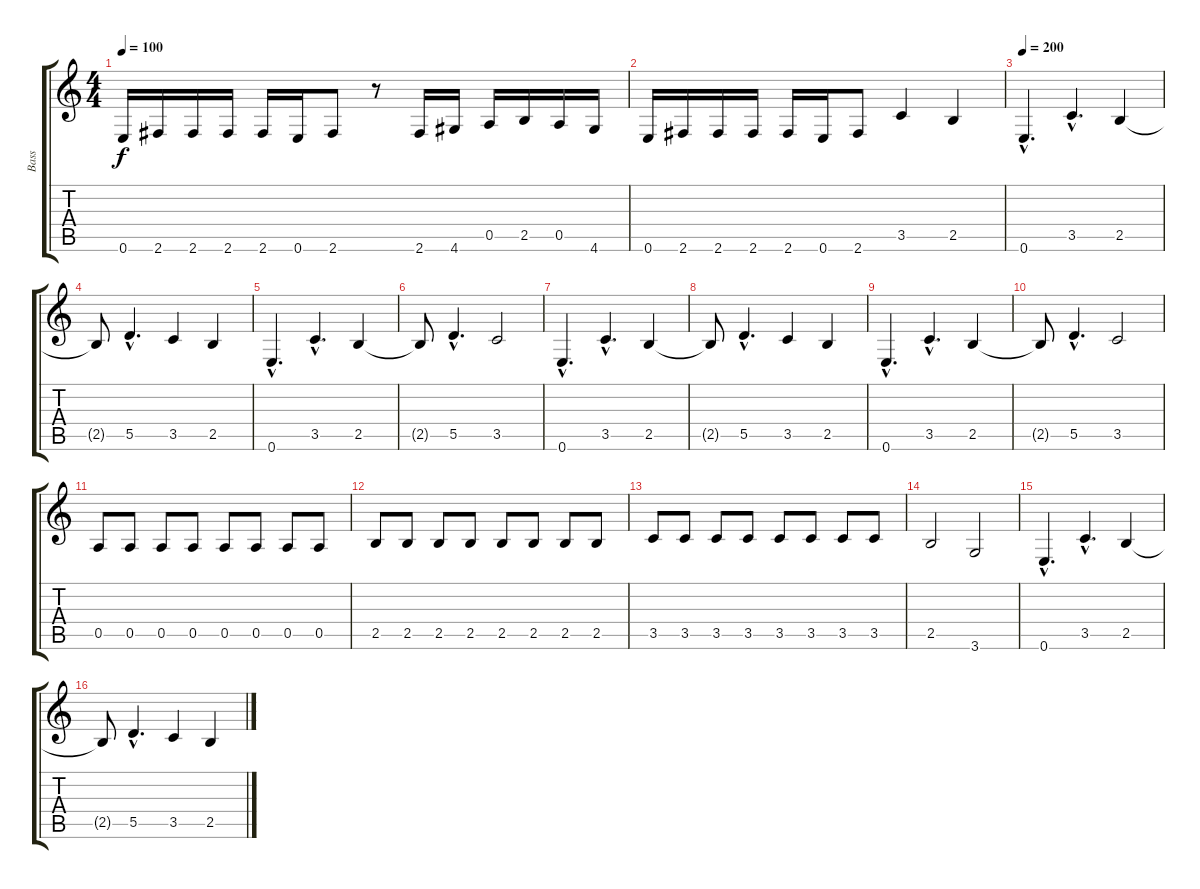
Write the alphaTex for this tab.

\track ("Bass" "Bass") {instrument electricbassfinger}
\staff {score tabs}
\tuning (E4 B3 G3 D3 A2 E2) {hide}
\ts (4 4)
\tempo 100
\clef g2
\ks c
0.6.16{dy f} 2.6.16 2.6.16 2.6.16 2.6.16 0.6.16 2.6.8 r.8 2.6.16 4.6.16 0.5.16 2.5.16 0.5.16 4.6.16 |
0.6.16 2.6.16 2.6.16 2.6.16 2.6.16 0.6.16 2.6.8 3.5.4 2.5.4 |
\tempo 200
0.6{hac}.4{d} 3.5{hac}.4{d} 2.5.4 |
2.5{t}.8 5.5{hac}.4{d} 3.5.4 2.5.4 |
0.6{hac}.4{d} 3.5{hac}.4{d} 2.5.4 |
2.5{t}.8 5.5{hac}.4{d} 3.5.2 |
0.6{hac}.4{d} 3.5{hac}.4{d} 2.5.4 |
2.5{t}.8 5.5{hac}.4{d} 3.5.4 2.5.4 |
0.6{hac}.4{d} 3.5{hac}.4{d} 2.5.4 |
2.5{t}.8 5.5{hac}.4{d} 3.5.2 |
0.5.8 0.5.8 0.5.8 0.5.8 0.5.8 0.5.8 0.5.8 0.5.8 |
2.5.8 2.5.8 2.5.8 2.5.8 2.5.8 2.5.8 2.5.8 2.5.8 |
3.5.8 3.5.8 3.5.8 3.5.8 3.5.8 3.5.8 3.5.8 3.5.8 |
2.5.2 3.6.2 |
0.6{hac}.4{d} 3.5{hac}.4{d} 2.5.4 |
2.5{t}.8 5.5{hac}.4{d} 3.5.4 2.5.4
